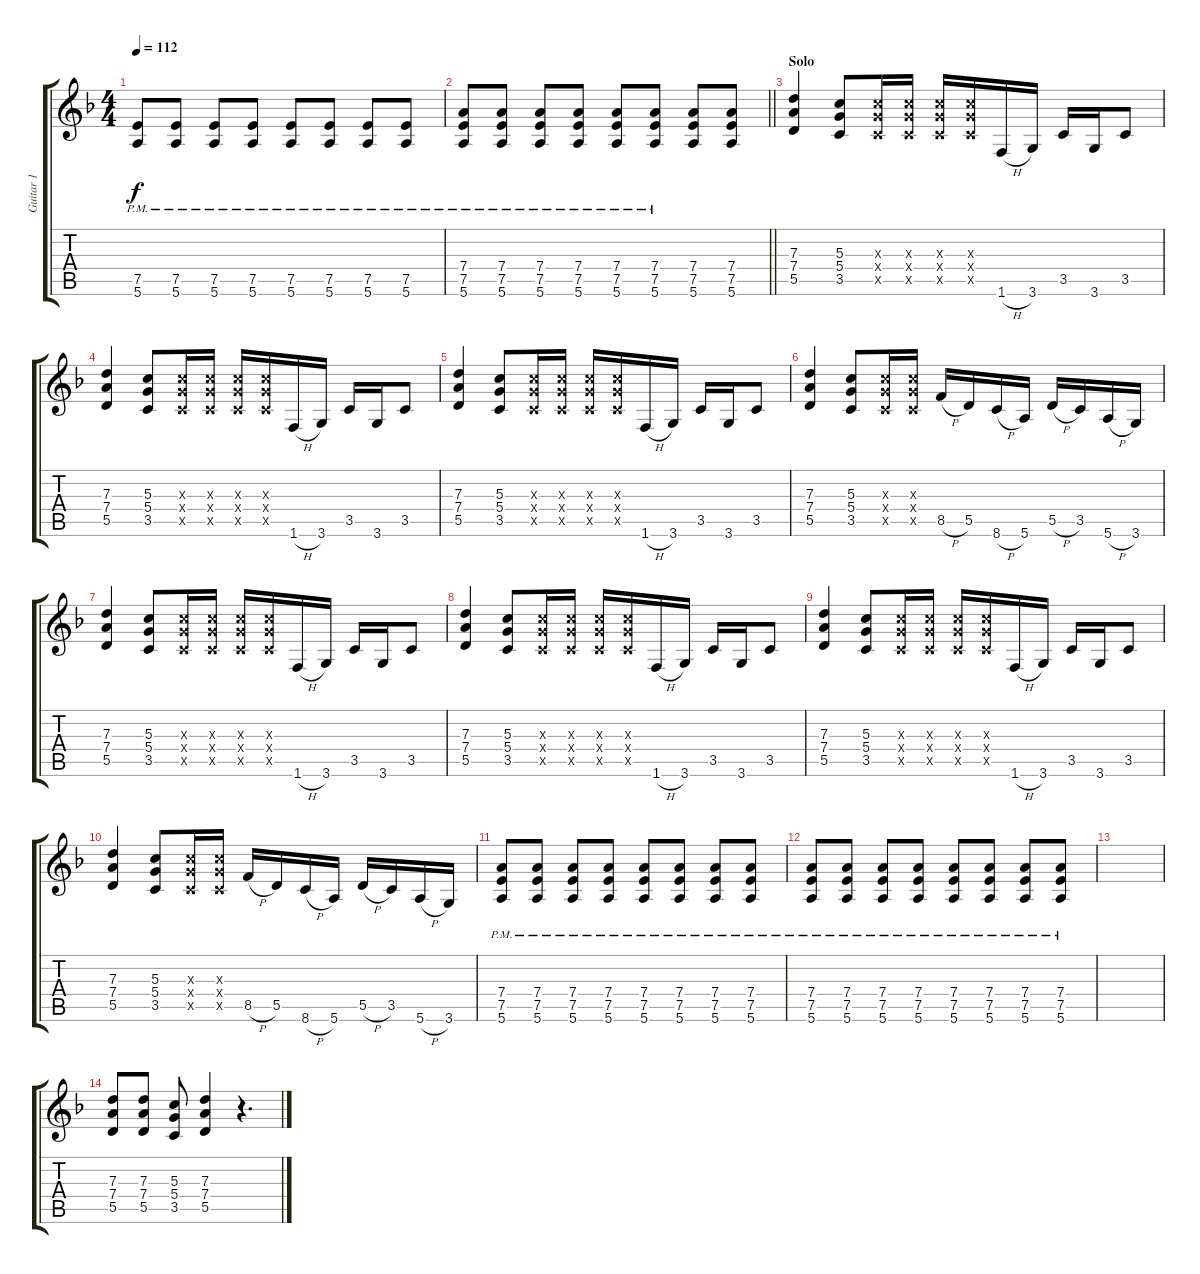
\track ("Guitar 1" "Guitar 1") {instrument distortionguitar}
\staff {score tabs}
\tuning (E4 B3 G3 D3 A2 E2) {hide}
\ts (4 4)
\tempo 112
\clef g2
\ks dminor
(7.5{pm} 5.6{pm}).8{dy f} (7.5{pm} 5.6{pm}).8 (7.5{pm} 5.6{pm}).8 (7.5{pm} 5.6{pm}).8 (7.5{pm} 5.6{pm}).8 (7.5{pm} 5.6{pm}).8 (7.5{pm} 5.6{pm}).8 (7.5{pm} 5.6{pm}).8 |
\barLineRight lightlight
(7.4{pm} 7.5{pm} 5.6{pm}).8 (7.4{pm} 7.5{pm} 5.6{pm}).8 (7.4{pm} 7.5{pm} 5.6{pm}).8 (7.4{pm} 7.5{pm} 5.6{pm}).8 (7.4{pm} 7.5{pm} 5.6{pm}).8 (7.4{pm} 7.5{pm} 5.6{pm}).8 (7.4 7.5 5.6).8 (7.4 7.5 5.6).8 |
\section ("" "Solo")
(7.3 7.4 5.5).4 (5.3 5.4 3.5).8 (5.3{x} 5.4{x} 3.5{x}).16 (5.3{x} 5.4{x} 3.5{x}).16 (5.3{x} 5.4{x} 3.5{x}).16 (5.3{x} 5.4{x} 3.5{x}).16 1.6{h}.16 3.6.16 3.5.16 3.6.16 3.5.8 |
(7.3 7.4 5.5).4 (5.3 5.4 3.5).8 (5.3{x} 5.4{x} 3.5{x}).16 (5.3{x} 5.4{x} 3.5{x}).16 (5.3{x} 5.4{x} 3.5{x}).16 (5.3{x} 5.4{x} 3.5{x}).16 1.6{h}.16 3.6.16 3.5.16 3.6.16 3.5.8 |
(7.3 7.4 5.5).4 (5.3 5.4 3.5).8 (5.3{x} 5.4{x} 3.5{x}).16 (5.3{x} 5.4{x} 3.5{x}).16 (5.3{x} 5.4{x} 3.5{x}).16 (5.3{x} 5.4{x} 3.5{x}).16 1.6{h}.16 3.6.16 3.5.16 3.6.16 3.5.8 |
(7.3 7.4 5.5).4 (5.3 5.4 3.5).8 (5.3{x} 5.4{x} 3.5{x}).16 (5.3{x} 5.4{x} 3.5{x}).16 8.5{h}.16 5.5.16 8.6{h}.16 5.6.16 5.5{h}.16 3.5.16 5.6{h}.16 3.6.16 |
(7.3 7.4 5.5).4 (5.3 5.4 3.5).8 (5.3{x} 5.4{x} 3.5{x}).16 (5.3{x} 5.4{x} 3.5{x}).16 (5.3{x} 5.4{x} 3.5{x}).16 (5.3{x} 5.4{x} 3.5{x}).16 1.6{h}.16 3.6.16 3.5.16 3.6.16 3.5.8 |
(7.3 7.4 5.5).4 (5.3 5.4 3.5).8 (5.3{x} 5.4{x} 3.5{x}).16 (5.3{x} 5.4{x} 3.5{x}).16 (5.3{x} 5.4{x} 3.5{x}).16 (5.3{x} 5.4{x} 3.5{x}).16 1.6{h}.16 3.6.16 3.5.16 3.6.16 3.5.8 |
(7.3 7.4 5.5).4 (5.3 5.4 3.5).8 (5.3{x} 5.4{x} 3.5{x}).16 (5.3{x} 5.4{x} 3.5{x}).16 (5.3{x} 5.4{x} 3.5{x}).16 (5.3{x} 5.4{x} 3.5{x}).16 1.6{h}.16 3.6.16 3.5.16 3.6.16 3.5.8 |
(7.3 7.4 5.5).4 (5.3 5.4 3.5).8 (5.3{x} 5.4{x} 3.5{x}).16 (5.3{x} 5.4{x} 3.5{x}).16 8.5{h}.16 5.5.16 8.6{h}.16 5.6.16 5.5{h}.16 3.5.16 5.6{h}.16 3.6.16 |
(7.4{pm} 7.5{pm} 5.6{pm}).8 (7.4{pm} 7.5{pm} 5.6{pm}).8 (7.4{pm} 7.5{pm} 5.6{pm}).8 (7.4{pm} 7.5{pm} 5.6{pm}).8 (7.4{pm} 7.5{pm} 5.6{pm}).8 (7.4{pm} 7.5{pm} 5.6{pm}).8 (7.4{pm} 7.5{pm} 5.6{pm}).8 (7.4{pm} 7.5{pm} 5.6{pm}).8 |
(7.4{pm} 7.5{pm} 5.6{pm}).8 (7.4{pm} 7.5{pm} 5.6{pm}).8 (7.4{pm} 7.5{pm} 5.6{pm}).8 (7.4{pm} 7.5{pm} 5.6{pm}).8 (7.4{pm} 7.5{pm} 5.6{pm}).8 (7.4{pm} 7.5{pm} 5.6{pm}).8 (7.4{pm} 7.5{pm} 5.6{pm}).8 (7.4{pm} 7.5{pm} 5.6{pm}).8 |
|
(7.3 7.4 5.5).8 (7.3 7.4 5.5).8 (5.3 5.4 3.5).8 (7.3 7.4 5.5).4 r.4{d}
